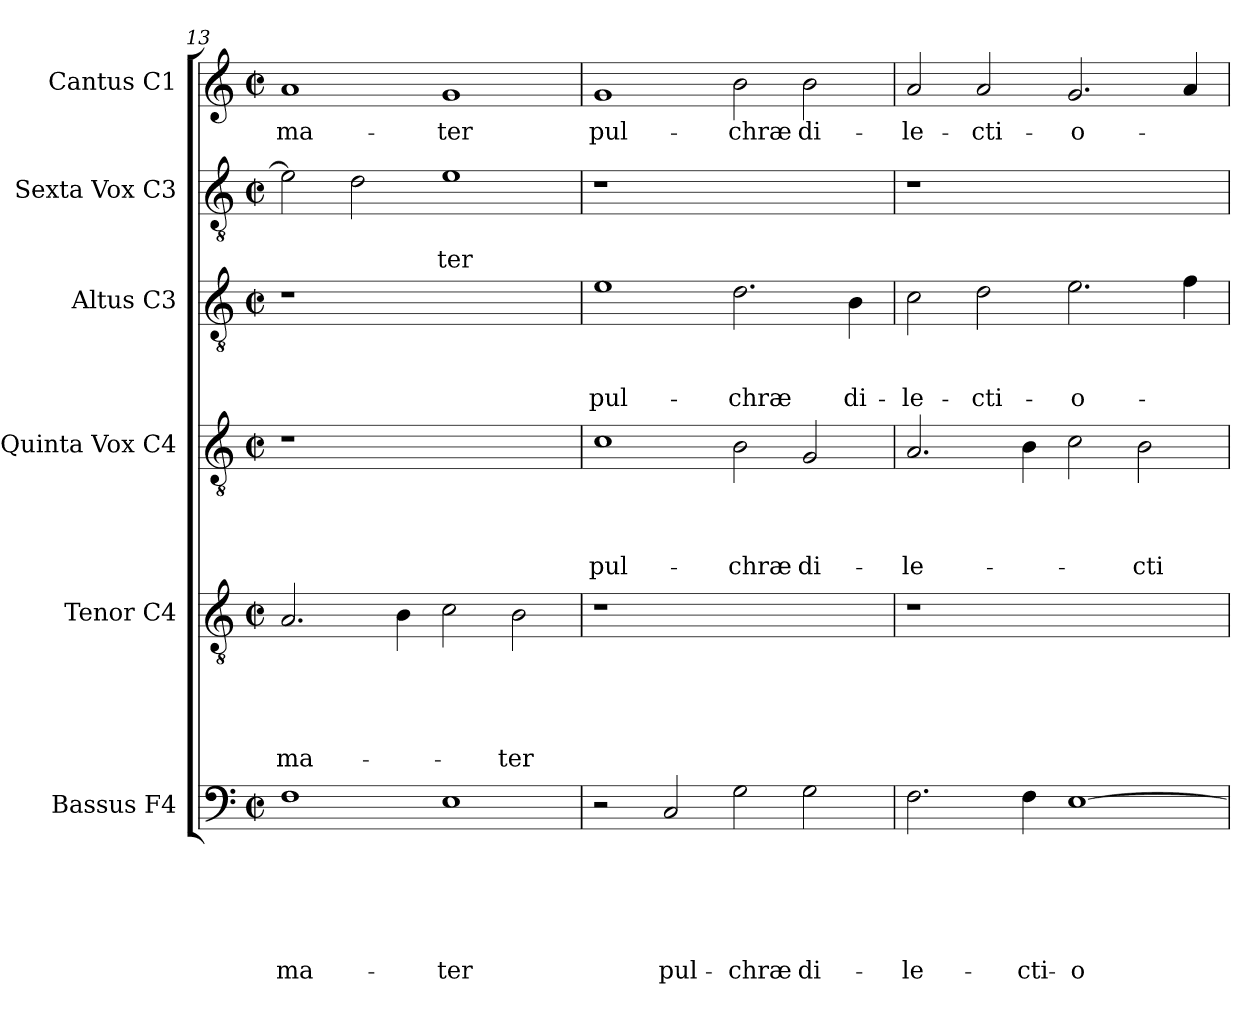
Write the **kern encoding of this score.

**kern	**text	**text	**text	**text	**text	**text	**kern	**text	**text	**text	**text	**text	**kern	**text	**text	**text	**text	**kern	**text	**text	**text	**kern	**text	**text	**kern	**text
*part6	*part6	*part6	*part6	*part6	*part6	*part6	*part5	*part5	*part5	*part5	*part5	*part5	*part4	*part4	*part4	*part4	*part4	*part3	*part3	*part3	*part3	*part2	*part2	*part2	*part1	*part1
*staff6	*staff6	*staff6	*staff6	*staff6	*staff6	*staff6	*staff5	*staff5	*staff5	*staff5	*staff5	*staff5	*staff4	*staff4	*staff4	*staff4	*staff4	*staff3	*staff3	*staff3	*staff3	*staff2	*staff2	*staff2	*staff1	*staff1
*I"Bassus F4	*	*	*	*	*	*	*I"Tenor C4	*	*	*	*	*	*I"Quinta Vox C4	*	*	*	*	*I"Altus C3	*	*	*	*I"Sexta Vox C3	*	*	*I"Cantus C1	*
*I'B	*	*	*	*	*	*	*I'T	*	*	*	*	*	*	*	*	*	*	*I'A	*	*	*	*	*	*	*I'C	*
*clefF4	*	*	*	*	*	*	*clefGv2	*	*	*	*	*	*clefGv2	*	*	*	*	*clefGv2	*	*	*	*clefGv2	*	*	*clefG2	*
*k[]	*	*	*	*	*	*	*k[]	*	*	*	*	*	*k[]	*	*	*	*	*k[]	*	*	*	*k[]	*	*	*k[]	*
*C:	*	*	*	*	*	*	*C:	*	*	*	*	*	*C:	*	*	*	*	*C:	*	*	*	*C:	*	*	*C:	*
*M2/2	*	*	*	*	*	*	*M2/2	*	*	*	*	*	*M2/2	*	*	*	*	*M2/2	*	*	*	*M2/2	*	*	*M2/2	*
*met(c|)	*	*	*	*	*	*	*met(c|)	*	*	*	*	*	*met(c|)	*	*	*	*	*met(c|)	*	*	*	*met(c|)	*	*	*met(c|)	*
=13	=13	=13	=13	=13	=13	=13	=13	=13	=13	=13	=13	=13	=13	=13	=13	=13	=13	=13	=13	=13	=13	=13	=13	=13	=13	=13
!	!	!	!	!	!	!LO:LY:b	!	!	!	!	!	!LO:LY:b	!	!	!	!	!	!	!	!	!	!	!	!	!	!LO:LY:b
1F	.	.	.	.	.	ma-	2.A/	.	.	.	.	ma-	1r	.	.	.	.	1r	.	.	.	2e\]	.	.	1a	ma-
.	.	.	.	.	.	.	.	.	.	.	.	.	.	.	.	.	.	.	.	.	.	2d\	.	.	.	.
.	.	.	.	.	.	.	4B\	.	.	.	.	.	.	.	.	.	.	.	.	.	.	.	.	.	.	.
!	!	!	!	!	!	!LO:LY:b	!	!	!	!	!	!	!	!	!	!	!	!	!	!	!	!	!	!LO:LY:b	!	!LO:LY:b
1E	.	.	.	.	.	-ter	2c\	.	.	.	.	.	1ryy	.	.	.	.	1ryy	.	.	.	1e	.	-ter	1g	-ter
!	!	!	!	!	!	!	!	!	!	!	!	!LO:LY:b	!	!	!	!	!	!	!	!	!	!	!	!	!	!
.	.	.	.	.	.	.	2B\	.	.	.	.	-ter	.	.	.	.	.	.	.	.	.	.	.	.	.	.
=14	=14	=14	=14	=14	=14	=14	=14	=14	=14	=14	=14	=14	=14	=14	=14	=14	=14	=14	=14	=14	=14	=14	=14	=14	=14	=14
!	!	!	!	!	!	!	!	!	!	!	!	!	!	!	!	!	!LO:LY:b	!	!	!	!LO:LY:b	!	!	!	!	!LO:LY:b
2r	.	.	.	.	.	.	1r	.	.	.	.	.	1c	.	.	.	pul-	1e	.	.	pul-	1r	.	.	1g	pul-
!	!	!	!	!	!	!LO:LY:b	!	!	!	!	!	!	!	!	!	!	!	!	!	!	!	!	!	!	!	!
2C/	.	.	.	.	.	pul-	.	.	.	.	.	.	.	.	.	.	.	.	.	.	.	.	.	.	.	.
!	!	!	!	!	!	!LO:LY:b	!	!	!	!	!	!	!	!	!	!	!LO:LY:b	!	!	!	!LO:LY:b	!	!	!	!	!LO:LY:b
2G\	.	.	.	.	.	-chræ	1ryy	.	.	.	.	.	2B\	.	.	.	-chræ	2.d\	.	.	-chræ	1ryy	.	.	2b\	-chræ
!	!	!	!	!	!	!LO:LY:b	!	!	!	!	!	!	!	!	!	!	!LO:LY:b	!	!	!	!	!	!	!	!	!LO:LY:b
2G\	.	.	.	.	.	di-	.	.	.	.	.	.	2G/	.	.	.	di-	.	.	.	.	.	.	.	2b\	di-
!	!	!	!	!	!	!	!	!	!	!	!	!	!	!	!	!	!	!	!	!	!LO:LY:b	!	!	!	!	!
.	.	.	.	.	.	.	.	.	.	.	.	.	.	.	.	.	.	4B\	.	.	di-	.	.	.	.	.
=15	=15	=15	=15	=15	=15	=15	=15	=15	=15	=15	=15	=15	=15	=15	=15	=15	=15	=15	=15	=15	=15	=15	=15	=15	=15	=15
!	!	!	!	!	!	!LO:LY:b	!	!	!	!	!	!	!	!	!	!	!LO:LY:b	!	!	!	!LO:LY:b	!	!	!	!	!LO:LY:b
2.F\	.	.	.	.	.	-le-	1r	.	.	.	.	.	2.A/	.	.	.	-le-	2c\	.	.	-le-	1r	.	.	2a/	-le-
!	!	!	!	!	!	!	!	!	!	!	!	!	!	!	!	!	!	!	!	!	!LO:LY:b	!	!	!	!	!LO:LY:b
.	.	.	.	.	.	.	.	.	.	.	.	.	.	.	.	.	.	2d\	.	.	-cti-	.	.	.	2a/	-cti-
!	!	!	!	!	!	!LO:LY:b	!	!	!	!	!	!	!	!	!	!	!	!	!	!	!	!	!	!	!	!
4F\	.	.	.	.	.	-cti-	.	.	.	.	.	.	4B\	.	.	.	.	.	.	.	.	.	.	.	.	.
!	!	!	!	!	!	!LO:LY:b	!	!	!	!	!	!	!	!	!	!	!	!	!	!	!LO:LY:b	!	!	!	!	!LO:LY:b
[1E	.	.	.	.	.	-o-	1ryy	.	.	.	.	.	2c\	.	.	.	.	2.e\	.	.	-o-	1ryy	.	.	2.g/	-o-
!	!	!	!	!	!	!	!	!	!	!	!	!	!	!	!	!	!LO:LY:b	!	!	!	!	!	!	!	!	!
.	.	.	.	.	.	.	.	.	.	.	.	.	2B\	.	.	.	-cti-	.	.	.	.	.	.	.	.	.
.	.	.	.	.	.	.	.	.	.	.	.	.	.	.	.	.	.	4f\	.	.	.	.	.	.	4a/	.
=	=	=	=	=	=	=	=	=	=	=	=	=	=	=	=	=	=	=	=	=	=	=	=	=	=	=
*-	*-	*-	*-	*-	*-	*-	*-	*-	*-	*-	*-	*-	*-	*-	*-	*-	*-	*-	*-	*-	*-	*-	*-	*-	*-	*-
